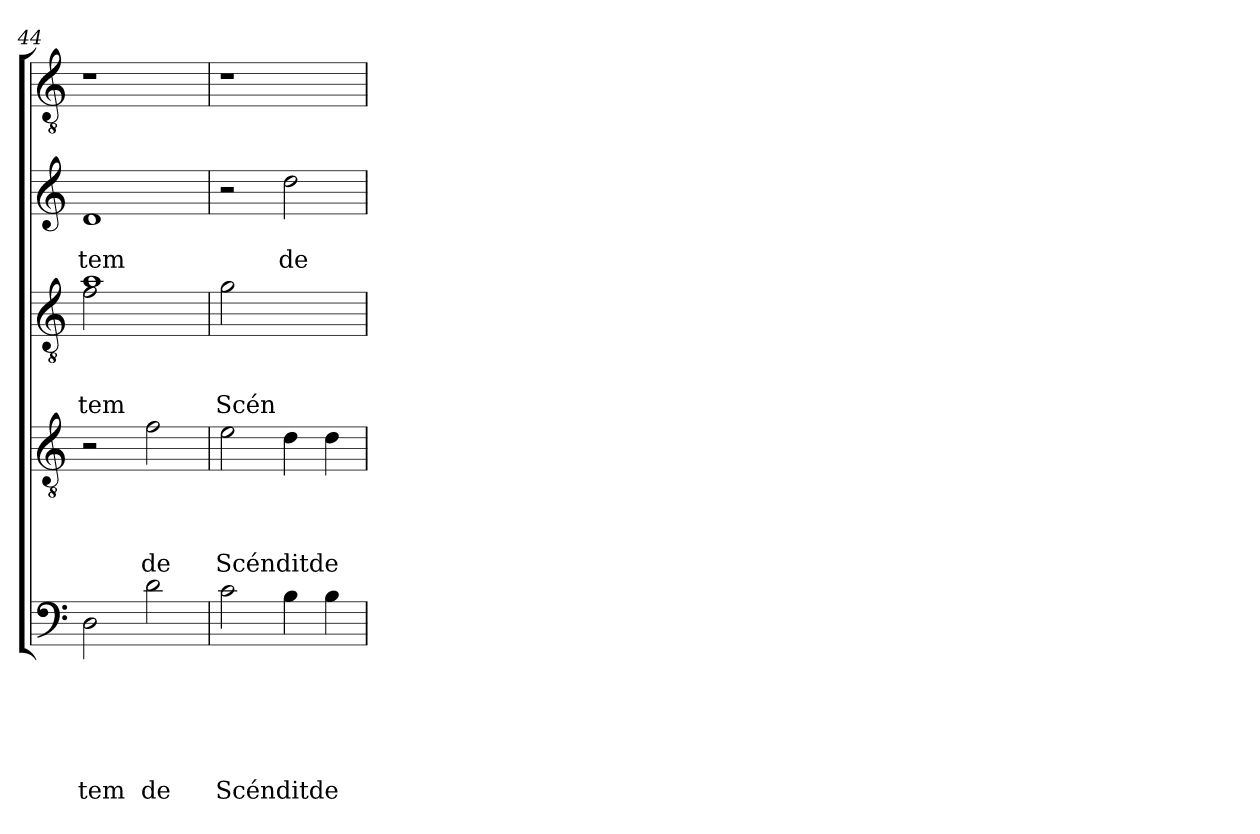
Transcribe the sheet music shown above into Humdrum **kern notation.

**kern	**text	**text	**text	**text	**text	**text	**kern	**text	**text	**text	**text	**kern	**text	**text	**text	**kern	**text	**text	**kern
*part5	*part5	*part5	*part5	*part5	*part5	*part5	*part4	*part4	*part4	*part4	*part4	*part3	*part3	*part3	*part3	*part2	*part2	*part2	*part1
*staff5	*staff5	*staff5	*staff5	*staff5	*staff5	*staff5	*staff4	*staff4	*staff4	*staff4	*staff4	*staff3	*staff3	*staff3	*staff3	*staff2	*staff2	*staff2	*staff1
*clefF4	*	*	*	*	*	*	*clefGv2	*	*	*	*	*clefGv2	*	*	*	*clefG2	*	*	*clefGv2
*k[]	*	*	*	*	*	*	*k[]	*	*	*	*	*k[]	*	*	*	*k[]	*	*	*k[]
*C:	*	*	*	*	*	*	*C:	*	*	*	*	*C:	*	*	*	*C:	*	*	*C:
=44	=44	=44	=44	=44	=44	=44	=44	=44	=44	=44	=44	=44	=44	=44	=44	=44	=44	=44	=44
!	!	!	!	!	!	!LO:LY:b	!	!	!	!	!	!	!	!	!LO:LY:b	!	!	!	!
*	*	*	*	*	*	*	*	*	*	*	*	*^	*	*	*	*	*	*	*
!	!	!	!	!	!	!	!	!	!	!	!	!	!	!	!	!LO:LY:b	!	!	!LO:LY:b	!
2D\	.	.	.	.	.	tem	2r	.	.	.	.	1a	2f\	.	.	tem	1d	.	-tem	1r
!	!	!	!	!	!	!LO:LY:b	!	!	!	!	!LO:LY:b	!	!	!	!	!	!	!	!	!
2d\	.	.	.	.	.	de	2f\	.	.	.	de	.	2ryy	.	.	.	.	.	.	.
=45	=45	=45	=45	=45	=45	=45	=45	=45	=45	=45	=45	=45	=45	=45	=45	=45	=45	=45	=45	=45
!	!	!	!	!	!	!LO:LY:b	!	!	!	!	!LO:LY:b	!	!	!	!	!LO:LY:b	!	!	!	!
*	*	*	*	*	*	*	*	*	*	*	*	*v	*v	*	*	*	*	*	*	*
2c\	.	.	.	.	.	Scénditde	2e\	.	.	.	Scénditde	2g\	.	.	Scén	2r	.	.	1r
!	!	!	!	!	!	!	!	!	!	!	!	!	!	!	!	!	!	!LO:LY:b	!
4B\	.	.	.	.	.	.	4d\	.	.	.	.	2ryy	.	.	.	2dd\	.	de-	.
4B\	.	.	.	.	.	.	4d\	.	.	.	.	.	.	.	.	.	.	.	.
=	=	=	=	=	=	=	=	=	=	=	=	=	=	=	=	=	=	=	=
*-	*-	*-	*-	*-	*-	*-	*-	*-	*-	*-	*-	*-	*-	*-	*-	*-	*-	*-	*-
